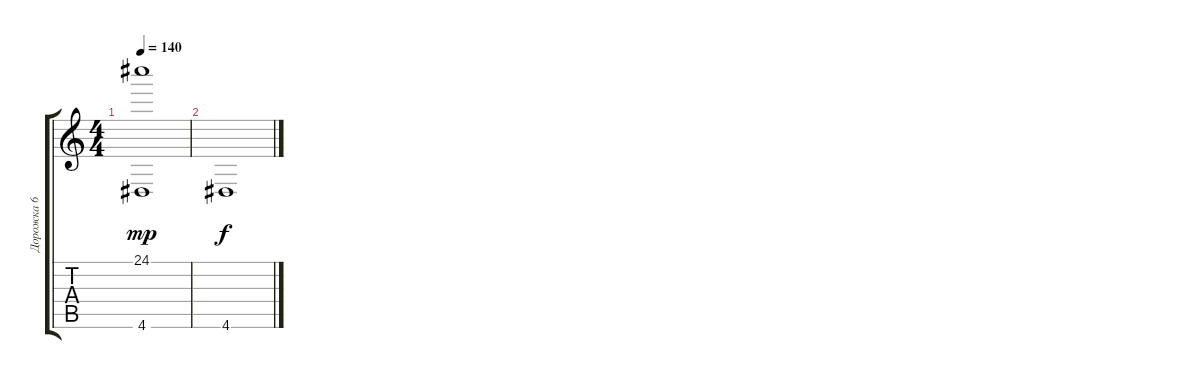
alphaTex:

\track ("Дорожка 6" "Дорожка 6") {instrument electricguitarclean}
\staff {score tabs}
\tuning (Db4 Ab3 E3 B2 Gb2 B1) {hide}
\ts (4 4)
\tempo 140
\clef g2
\ks c
(24.1 4.6).1{dy mp} |
4.6.1{dy f}
